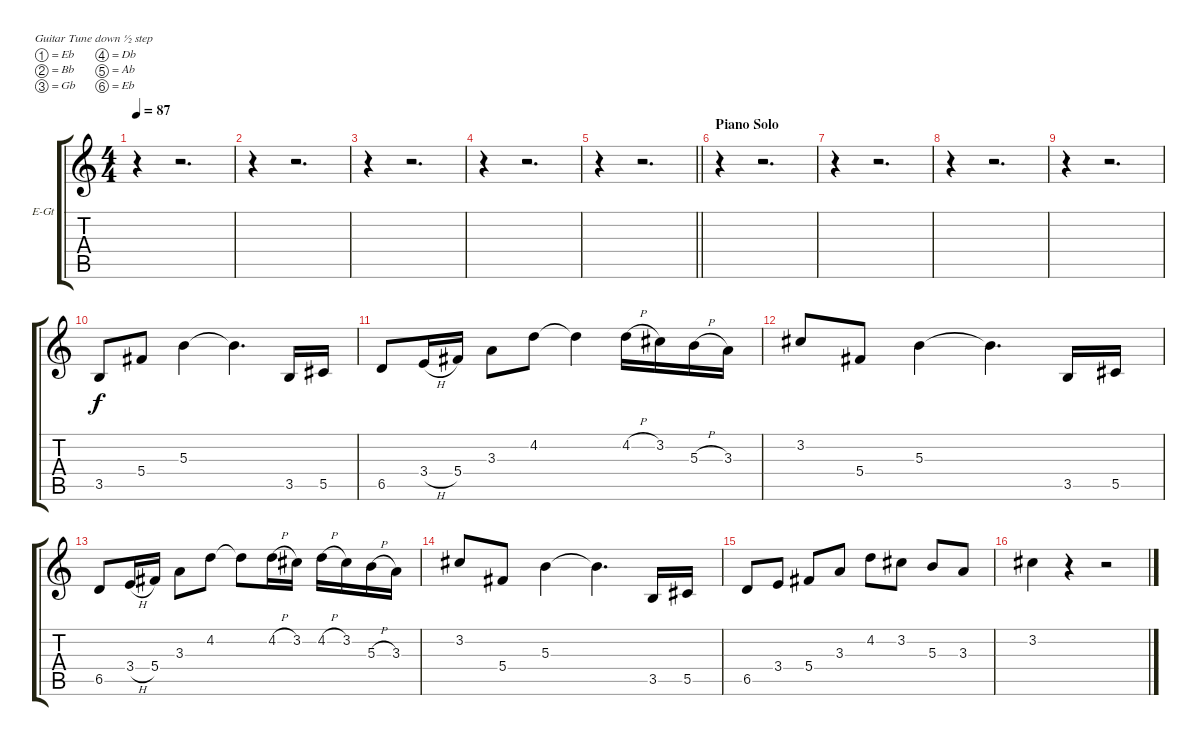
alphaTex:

\bracketExtendMode groupsimilarinstruments
\firstSystemTrackNameOrientation horizontal
\otherSystemsTrackNameOrientation horizontal
\track ("Slash (Clean Guitar)" "E-Gt") {instrument electricguitarclean}
\staff {score tabs}
\tuning (Eb4 Bb3 Gb3 Db3 Ab2 Eb2)
\ts (4 4)
\tempo 87
\clef g2
\ks c
r.4{dy f} r.2{d} |
r.4 r.2{d} |
r.4 r.2{d} |
r.4 r.2{d} |
\barLineRight lightlight
r.4 r.2{d} |
\section ("" "Piano Solo")
r.4 r.2{d} |
r.4 r.2{d} |
r.4 r.2{d} |
r.4 r.2{d} |
3.5.8 5.4.8 5.3.4 5.3{t}.4{d} 3.5.16 5.5.16 |
6.5.8 3.4{h}.16 5.4.16 3.3.8 4.2.8 4.2{t}.4 4.2{h}.16 3.2.16 5.3{h}.16 3.3.16 |
3.2.8 5.4.8 5.3.4 5.3{t}.4{d} 3.5.16 5.5.16 |
6.5.8 3.4{h}.16 5.4.16 3.3.8 4.2.8 4.2{t}.8 4.2{h}.16 3.2.16 4.2{h}.16 3.2.16 5.3{h}.16 3.3.16 |
3.2.8 5.4.8 5.3.4 5.3{t}.4{d} 3.5.16 5.5.16 |
6.5.8 3.4.8 5.4.8 3.3.8 4.2.8 3.2.8 5.3.8 3.3.8 |
3.2.4 r.4 r.2
